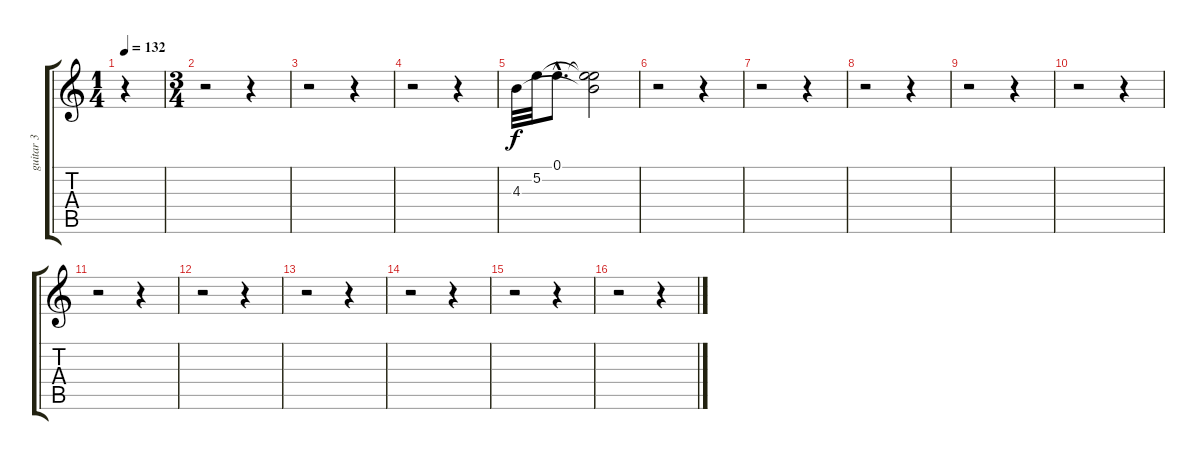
\track ("guitar 3" "guitar 3") {instrument acousticguitarsteel}
\staff {score tabs}
\tuning (E4 B3 G3 D3 A2 E2) {hide}
\ts (1 4)
\tempo 132
\clef g2
\ks c
r.4{dy f instrument acousticguitarsteel} |
\ts (3 4)
r.2 r.4 |
r.2 r.4 |
r.2 r.4 |
4.3.32 5.2.32 0.1{hac}.8{d} (0.1{t} 5.2{t} 4.3{t}).2 |
r.2 r.4 |
r.2 r.4 |
r.2 r.4 |
r.2 r.4 |
r.2 r.4 |
r.2 r.4 |
r.2 r.4 |
r.2 r.4 |
r.2 r.4 |
r.2 r.4 |
r.2 r.4
